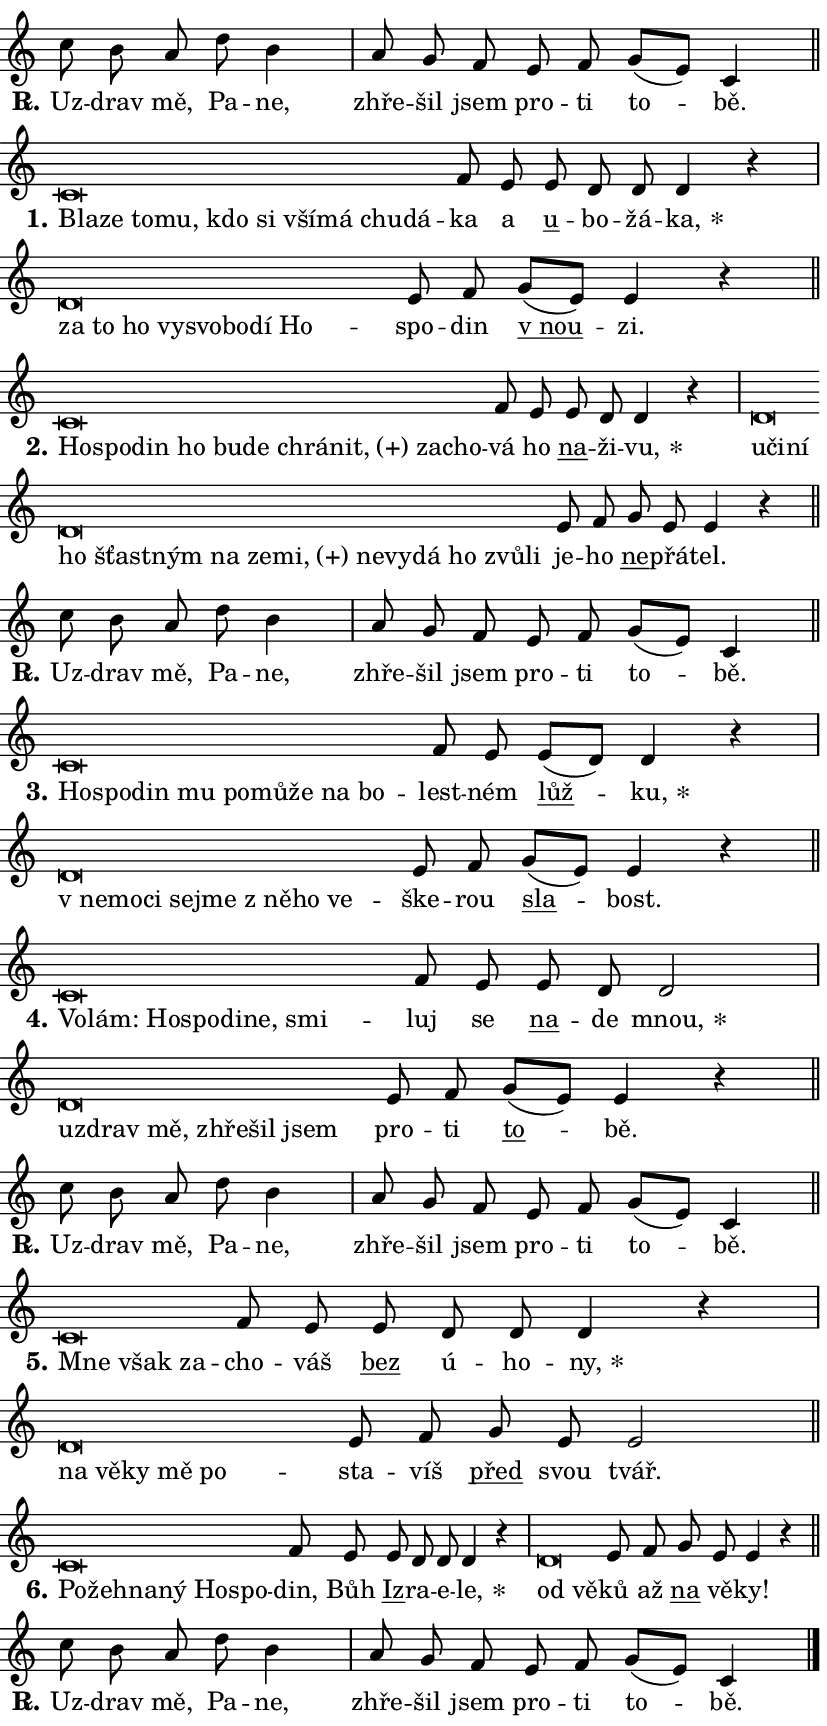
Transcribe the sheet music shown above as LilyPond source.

\version "2.24.0"
\header { tagline = "" }
\paper {
  indent = 0\cm
  top-margin = 0\cm
  right-margin = 0.13\cm % to fit lyric hyphens
  bottom-margin = 0\cm
  left-margin = 0\cm
  paper-width = 14\cm
  page-breaking = #ly:one-page-breaking
  system-system-spacing.basic-distance = #11
  score-system-spacing.basic-distance = #11
  ragged-last = ##f
}


%% Author: Thomas Morley
%% https://lists.gnu.org/archive/html/lilypond-user/2020-05/msg00002.html
#(define (line-position grob)
"Returns position of @var[grob} in current system:
   @code{'start}, if at first time-step
   @code{'end}, if at last time-step
   @code{'middle} otherwise
"
  (let* ((col (ly:item-get-column grob))
         (ln (ly:grob-object col 'left-neighbor))
         (rn (ly:grob-object col 'right-neighbor))
         (col-to-check-left (if (ly:grob? ln) ln col))
         (col-to-check-right (if (ly:grob? rn) rn col))
         (break-dir-left
           (and
             (ly:grob-property col-to-check-left 'non-musical #f)
             (ly:item-break-dir col-to-check-left)))
         (break-dir-right
           (and
             (ly:grob-property col-to-check-right 'non-musical #f)
             (ly:item-break-dir col-to-check-right))))
        (cond ((eqv? 1 break-dir-left) 'start)
              ((eqv? -1 break-dir-right) 'end)
              (else 'middle))))

#(define (tranparent-at-line-position vctor)
  (lambda (grob)
  "Relying on @code{line-position} select the relevant enry from @var{vctor}.
Used to determine transparency,"
    (case (line-position grob)
      ((end) (not (vector-ref vctor 0)))
      ((middle) (not (vector-ref vctor 1)))
      ((start) (not (vector-ref vctor 2))))))

noteHeadBreakVisibility =
#(define-music-function (break-visibility)(vector?)
"Makes @code{NoteHead}s transparent relying on @var{break-visibility}"
#{
  \override NoteHead.transparent =
    #(tranparent-at-line-position break-visibility)
#})

#(define delete-ledgers-for-transparent-note-heads
  (lambda (grob)
    "Reads whether a @code{NoteHead} is transparent.
If so this @code{NoteHead} is removed from @code{'note-heads} from
@var{grob}, which is supposed to be @code{LedgerLineSpanner}.
As a result ledgers are not printed for this @code{NoteHead}"
    (let* ((nhds-array (ly:grob-object grob 'note-heads))
           (nhds-list
             (if (ly:grob-array? nhds-array)
                 (ly:grob-array->list nhds-array)
                 '()))
           ;; Relies on the transparent-property being done before
           ;; Staff.LedgerLineSpanner.after-line-breaking is executed.
           ;; This is fragile ...
           (to-keep
             (remove
               (lambda (nhd)
                 (ly:grob-property nhd 'transparent #f))
               nhds-list)))
      ;; TODO find a better method to iterate over grob-arrays, similiar
      ;; to filter/remove etc for lists
      ;; For now rebuilt from scratch
      (set! (ly:grob-object grob 'note-heads)  '())
      (for-each
        (lambda (nhd)
          (ly:pointer-group-interface::add-grob grob 'note-heads nhd))
        to-keep))))

squashNotes = {
  \override NoteHead.X-extent = #'(-0.2 . 0.2)
  \override NoteHead.Y-extent = #'(-0.75 . 0)
  \override NoteHead.stencil =
    #(lambda (grob)
       (let ((pos (ly:grob-property grob 'staff-position)))
         (begin
           (if (< pos -7) (display "ERROR: Lower brevis then expected\n") (display ""))
           (if (<= pos -6) ly:text-interface::print ly:note-head::print))))
}
unSquashNotes = {
  \revert NoteHead.X-extent
  \revert NoteHead.Y-extent
  \revert NoteHead.stencil
}

hideNotes = \noteHeadBreakVisibility #begin-of-line-visible
unHideNotes = \noteHeadBreakVisibility #all-visible

% work-around for resetting accidentals
% https://lilypond.org/doc/v2.23/Documentation/notation/displaying-rhythms#unmetered-music
cadenzaMeasure = {
  \cadenzaOff
  \partial 1024 s1024
  \cadenzaOn
}

#(define-markup-command (accent layout props text) (markup?)
  "Underline accented syllable"
  (interpret-markup layout props
    #{\markup \override #'(offset . 4.3) \underline { #text }#}))

responsum = \markup \concat {
  "R" \hspace #-1.05 \path #0.1 #'((moveto 0 0.07) (lineto 0.9 0.8)) \hspace #0.05 "."
}

spaceSize = #0.6828661417322834 % exact space size for TeX Gyre Schola

\layout {
  \context {
    \Staff
    \remove "Time_signature_engraver"
    \override LedgerLineSpanner.after-line-breaking = #delete-ledgers-for-transparent-note-heads
  }
  \context {
    \Lyrics {
      \override LyricSpace.minimum-distance = \spaceSize
      \override LyricText.font-name = #"TeX Gyre Schola"
      \override LyricText.font-size = 1
      \override StanzaNumber.font-name = #"TeX Gyre Schola Bold"
      \override StanzaNumber.font-size = 1
    }
  }
  \context {
    \Score 
    \override NoteHead.text =
      #(lambda (grob) 
        (let ((pos (ly:grob-property grob 'staff-position)))
          #{\markup {
            \combine
              \halign #-0.55 \raise #(if (= pos -6) 0 0.5) \override #'(thickness . 2) \draw-line #'(3.2 . 0)
              \musicglyph "noteheads.sM1"
          }#}))
  }
}

% magnetic-lyrics.ily
%
%   written by
%     Jean Abou Samra <jean@abou-samra.fr>
%     Werner Lemberg <wl@gnu.org>
%
%   adapted by
%     Jiri Hon <jiri.hon@gmail.com>
%
% Version 2022-Apr-15

% https://www.mail-archive.com/lilypond-user@gnu.org/msg149350.html

#(define (Left_hyphen_pointer_engraver context)
   "Collect syllable-hyphen-syllable occurrences in lyrics and store
them in properties.  This engraver only looks to the left.  For
example, if the lyrics input is @code{foo -- bar}, it does the
following.

@itemize @bullet
@item
Set the @code{text} property of the @code{LyricHyphen} grob between
@q{foo} and @q{bar} to @code{foo}.

@item
Set the @code{left-hyphen} property of the @code{LyricText} grob with
text @q{foo} to the @code{LyricHyphen} grob between @q{foo} and
@q{bar}.
@end itemize

Use this auxiliary engraver in combination with the
@code{lyric-@/text::@/apply-@/magnetic-@/offset!} hook."
   (let ((hyphen #f)
         (text #f))
     (make-engraver
      (acknowledgers
       ((lyric-syllable-interface engraver grob source-engraver)
        (set! text grob)))
      (end-acknowledgers
       ((lyric-hyphen-interface engraver grob source-engraver)
        ;(when (not (grob::has-interface grob 'lyric-space-interface))
          (set! hyphen grob)));)
      ((stop-translation-timestep engraver)
       (when (and text hyphen)
         (ly:grob-set-object! text 'left-hyphen hyphen))
       (set! text #f)
       (set! hyphen #f)))))

#(define (lyric-text::apply-magnetic-offset! grob)
   "If the space between two syllables is less than the value in
property @code{LyricText@/.details@/.squash-threshold}, move the right
syllable to the left so that it gets concatenated with the left
syllable.

Use this function as a hook for
@code{LyricText@/.after-@/line-@/breaking} if the
@code{Left_@/hyphen_@/pointer_@/engraver} is active."
   (let ((hyphen (ly:grob-object grob 'left-hyphen #f)))
     (when hyphen
       (let ((left-text (ly:spanner-bound hyphen LEFT)))
         (when (grob::has-interface left-text 'lyric-syllable-interface)
           (let* ((common (ly:grob-common-refpoint grob left-text X))
                  (this-x-ext (ly:grob-extent grob common X))
                  (left-x-ext
                   (begin
                     ;; Trigger magnetism for left-text.
                     (ly:grob-property left-text 'after-line-breaking)
                     (ly:grob-extent left-text common X)))
                  ;; `delta` is the gap width between two syllables.
                  (delta (- (interval-start this-x-ext)
                            (interval-end left-x-ext)))
                  (details (ly:grob-property grob 'details))
                  (threshold (assoc-get 'squash-threshold details 0.2)))
             (when (< delta threshold)
               (let* (;; We have to manipulate the input text so that
                      ;; ligatures crossing syllable boundaries are not
                      ;; disabled.  For languages based on the Latin
                      ;; script this is essentially a beautification.
                      ;; However, for non-Western scripts it can be a
                      ;; necessity.
                      (lt (ly:grob-property left-text 'text))
                      (rt (ly:grob-property grob 'text))
                      (is-space (grob::has-interface hyphen 'lyric-space-interface))
                      (space (if is-space " " ""))
                      (extra-delta (if is-space spaceSize 0))
                      ;; Append new syllable.
                      (ltrt-space (if (and (string? lt) (string? rt))
                                (string-append lt space rt)
                                (make-concat-markup (list lt space rt))))
                      ;; Right-align `ltrt` to the right side.
                      (ltrt-space-markup (grob-interpret-markup
                               grob
                               (make-translate-markup
                                (cons (interval-length this-x-ext) 0)
                                (make-right-align-markup ltrt-space)))))
                 (begin
                   ;; Don't print `left-text`.
                   (ly:grob-set-property! left-text 'stencil #f)
                   ;; Set text and stencil (which holds all collected
                   ;; syllables so far) and shift it to the left.
                   (ly:grob-set-property! grob 'text ltrt-space)
                   (ly:grob-set-property! grob 'stencil ltrt-space-markup)
                   (ly:grob-translate-axis! grob (- (- delta extra-delta)) X))))))))))


#(define (lyric-hyphen::displace-bounds-first grob)
   ;; Make very sure this callback isn't triggered too early.
   (let ((left (ly:spanner-bound grob LEFT))
         (right (ly:spanner-bound grob RIGHT)))
     (ly:grob-property left 'after-line-breaking)
     (ly:grob-property right 'after-line-breaking)
     (ly:lyric-hyphen::print grob)))

squashThreshold = #0.4

\layout {
  \context {
    \Lyrics
    \consists #Left_hyphen_pointer_engraver
    \override LyricText.after-line-breaking =
      #lyric-text::apply-magnetic-offset!
    \override LyricHyphen.stencil = #lyric-hyphen::displace-bounds-first
    \override LyricText.details.squash-threshold = \squashThreshold
    \override LyricHyphen.minimum-distance = 0
    \override LyricHyphen.minimum-length = \squashThreshold
  }
}

squashText = \override LyricText.details.squash-threshold = 9999
unSquashText = \override LyricText.details.squash-threshold = \squashThreshold

leftText = \override LyricText.self-alignment-X = #LEFT
unLeftText = \revert LyricText.self-alignment-X

starOffset = #(lambda (grob) 
                (let ((x_offset (ly:self-alignment-interface::aligned-on-x-parent grob)))
                  (if (= x_offset 0) 0 (+ x_offset 1.2))))

star = #(define-music-function (syllable)(string?)
"Append star separator at the end of a syllable"
#{
  \once \override LyricText.X-offset = #starOffset
  \lyricmode { \markup {
    #syllable
    \override #'((font-name . "TeX Gyre Schola Bold")) \hspace #0.2 \lower #0.65 \larger "*"
  } }
#})

starAccent = #(define-music-function (syllable)(string?)
"Append star separator at the end of a syllable and make accent"
#{
  \once \override LyricText.X-offset = #starOffset
  \lyricmode { \markup {
    \accent #syllable
    \override #'((font-name . "TeX Gyre Schola Bold")) \hspace #0.2 \lower #0.65 \larger "*"
  } }
#})

breath = #(define-music-function (syllable)(string?)
"Append breathing indicator at the end of a syllable"
#{
  \lyricmode { \markup { #syllable "+" } }
#})

optionalBreath = #(define-music-function (syllable)(string?)
"Append optional breathing indicator at the end of a syllable"
#{
  \lyricmode { \markup { #syllable "(+)" } }
#})


\score {
    <<
        \new Voice = "melody" { \cadenzaOn \key c \major \relative { c''8 b a d b4 \cadenzaMeasure \bar "|" a8 g f \bar "" e f g[( e)] c4 \cadenzaMeasure \bar "||" \break } }
        \new Lyrics \lyricsto "melody" { \lyricmode { \set stanza = \responsum
Uz -- drav mě, Pa -- ne, zhře -- šil jsem pro -- ti to -- bě. } }
    >>
    \layout {}
}

\score {
    <<
        \new Voice = "melody" { \cadenzaOn \key c \major \relative { \squashNotes c'\breve*1/16 \hideNotes \breve*1/16 \bar "" \breve*1/16 \bar "" \breve*1/16 \bar "" \breve*1/16 \bar "" \breve*1/16 \bar "" \breve*1/16 \bar "" \breve*1/16 \bar "" \breve*1/16 \breve*1/16 \bar "" \unHideNotes \unSquashNotes f8 e \bar "" e d d d4 r \cadenzaMeasure \bar "|" \squashNotes d\breve*1/16 \hideNotes \breve*1/16 \bar "" \breve*1/16 \bar "" \breve*1/16 \bar "" \breve*1/16 \bar "" \breve*1/16 \bar "" \breve*1/16 \breve*1/16 \bar "" \unHideNotes \unSquashNotes e8 f \bar "" g[( e)] e4 r \cadenzaMeasure \bar "||" \break } }
        \new Lyrics \lyricsto "melody" { \lyricmode { \set stanza = "1."
\leftText Bla -- \squashText ze to -- mu, kdo si vší -- má chu -- dá -- \unLeftText \unSquashText ka a \markup \accent u -- bo -- žá -- \star ka, \leftText za \squashText to ho vy -- svo -- bo -- dí Ho -- \unLeftText \unSquashText spo -- din \markup \accent "v nou" -- zi. } }
    >>
    \layout {}
}

\score {
    <<
        \new Voice = "melody" { \cadenzaOn \key c \major \relative { \squashNotes c'\breve*1/16 \hideNotes \breve*1/16 \bar "" \breve*1/16 \bar "" \breve*1/16 \bar "" \breve*1/16 \bar "" \breve*1/16 \bar "" \breve*1/16 \bar "" \breve*1/16 \bar "" \breve*1/16 \breve*1/16 \bar "" \unHideNotes \unSquashNotes f8 e \bar "" e d d4 r \cadenzaMeasure \bar "|" \squashNotes d\breve*1/16 \hideNotes \breve*1/16 \bar "" \breve*1/16 \bar "" \breve*1/16 \bar "" \breve*1/16 \bar "" \breve*1/16 \bar "" \breve*1/16 \bar "" \breve*1/16 \bar "" \breve*1/16 \bar "" \breve*1/16 \bar "" \breve*1/16 \bar "" \breve*1/16 \bar "" \breve*1/16 \bar "" \breve*1/16 \breve*1/16 \bar "" \unHideNotes \unSquashNotes e8 f \bar "" g e e4 r \cadenzaMeasure \bar "||" \break } }
        \new Lyrics \lyricsto "melody" { \lyricmode { \set stanza = "2."
\leftText Ho -- \squashText spo -- din ho bu -- de chrá -- \optionalBreath nit, za -- cho -- \unLeftText \unSquashText vá ho \markup \accent na -- ži -- \star vu, \leftText u -- \squashText či -- ní ho šťast -- ným na ze -- \optionalBreath mi, ne -- vy -- dá ho zvů -- li \unLeftText \unSquashText je -- ho \markup \accent ne -- přá -- tel. } }
    >>
    \layout {}
}

\score {
    <<
        \new Voice = "melody" { \cadenzaOn \key c \major \relative { c''8 b a d b4 \cadenzaMeasure \bar "|" a8 g f \bar "" e f g[( e)] c4 \cadenzaMeasure \bar "||" \break } }
        \new Lyrics \lyricsto "melody" { \lyricmode { \set stanza = \responsum
Uz -- drav mě, Pa -- ne, zhře -- šil jsem pro -- ti to -- bě. } }
    >>
    \layout {}
}

\score {
    <<
        \new Voice = "melody" { \cadenzaOn \key c \major \relative { \squashNotes c'\breve*1/16 \hideNotes \breve*1/16 \bar "" \breve*1/16 \bar "" \breve*1/16 \bar "" \breve*1/16 \bar "" \breve*1/16 \bar "" \breve*1/16 \bar "" \breve*1/16 \breve*1/16 \bar "" \unHideNotes \unSquashNotes f8 e \bar "" e[( d)] d4 r \cadenzaMeasure \bar "|" \squashNotes d\breve*1/16 \hideNotes \breve*1/16 \bar "" \breve*1/16 \bar "" \breve*1/16 \bar "" \breve*1/16 \bar "" \breve*1/16 \bar "" \breve*1/16 \breve*1/16 \bar "" \unHideNotes \unSquashNotes e8 f \bar "" g[( e)] e4 r \cadenzaMeasure \bar "||" \break } }
        \new Lyrics \lyricsto "melody" { \lyricmode { \set stanza = "3."
\leftText Ho -- \squashText spo -- din mu po -- mů -- že na bo -- \unLeftText \unSquashText lest -- ném \markup \accent lůž -- \star ku, \leftText "v ne" -- \squashText mo -- ci sej -- me "z ně" -- ho ve -- \unLeftText \unSquashText ške -- rou \markup \accent sla -- bost. } }
    >>
    \layout {}
}

\score {
    <<
        \new Voice = "melody" { \cadenzaOn \key c \major \relative { \squashNotes c'\breve*1/16 \hideNotes \breve*1/16 \bar "" \breve*1/16 \bar "" \breve*1/16 \bar "" \breve*1/16 \bar "" \breve*1/16 \breve*1/16 \bar "" \unHideNotes \unSquashNotes f8 e \bar "" e d d2 \cadenzaMeasure \bar "|" \squashNotes d\breve*1/16 \hideNotes \breve*1/16 \bar "" \breve*1/16 \bar "" \breve*1/16 \bar "" \breve*1/16 \breve*1/16 \bar "" \unHideNotes \unSquashNotes e8 f \bar "" g[( e)] e4 r \cadenzaMeasure \bar "||" \break } }
        \new Lyrics \lyricsto "melody" { \lyricmode { \set stanza = "4."
\leftText Vo -- \squashText lám: Ho -- spo -- di -- ne, smi -- \unLeftText \unSquashText luj se \markup \accent na -- de \star mnou, \leftText uz -- \squashText drav mě, zhře -- šil jsem \unLeftText \unSquashText pro -- ti \markup \accent to -- bě. } }
    >>
    \layout {}
}

\score {
    <<
        \new Voice = "melody" { \cadenzaOn \key c \major \relative { c''8 b a d b4 \cadenzaMeasure \bar "|" a8 g f \bar "" e f g[( e)] c4 \cadenzaMeasure \bar "||" \break } }
        \new Lyrics \lyricsto "melody" { \lyricmode { \set stanza = \responsum
Uz -- drav mě, Pa -- ne, zhře -- šil jsem pro -- ti to -- bě. } }
    >>
    \layout {}
}

\score {
    <<
        \new Voice = "melody" { \cadenzaOn \key c \major \relative { \squashNotes c'\breve*1/16 \hideNotes \breve*1/16 \breve*1/16 \bar "" \unHideNotes \unSquashNotes f8 e \bar "" e d d d4 r \cadenzaMeasure \bar "|" \squashNotes d\breve*1/16 \hideNotes \breve*1/16 \bar "" \breve*1/16 \bar "" \breve*1/16 \breve*1/16 \bar "" \unHideNotes \unSquashNotes e8 f \bar "" g e e2 \cadenzaMeasure \bar "||" \break } }
        \new Lyrics \lyricsto "melody" { \lyricmode { \set stanza = "5."
\leftText Mne \squashText však za -- \unLeftText \unSquashText cho -- váš \markup \accent bez ú -- ho -- \star ny, \leftText na \squashText vě -- ky mě po -- \unLeftText \unSquashText sta -- víš \markup \accent před svou tvář. } }
    >>
    \layout {}
}

\score {
    <<
        \new Voice = "melody" { \cadenzaOn \key c \major \relative { \squashNotes c'\breve*1/16 \hideNotes \breve*1/16 \bar "" \breve*1/16 \bar "" \breve*1/16 \bar "" \breve*1/16 \breve*1/16 \bar "" \unHideNotes \unSquashNotes f8 e \bar "" e d d d4 r \cadenzaMeasure \bar "|" \squashNotes d\breve*1/16 \hideNotes \breve*1/16 \bar "" \unHideNotes \unSquashNotes e8 f \bar "" g e e4 r \cadenzaMeasure \bar "||" \break } }
        \new Lyrics \lyricsto "melody" { \lyricmode { \set stanza = "6."
\leftText Po -- \squashText žeh -- na -- ný Ho -- spo -- \unLeftText \unSquashText din, Bůh \markup \accent Iz -- ra -- e -- \star le, \leftText od \squashText vě -- \unLeftText \unSquashText ků až \markup \accent na vě -- ky! } }
    >>
    \layout {}
}

\score {
    <<
        \new Voice = "melody" { \cadenzaOn \key c \major \relative { c''8 b a d b4 \cadenzaMeasure \bar "|" a8 g f \bar "" e f g[( e)] c4 \cadenzaMeasure \bar "||" \break } \bar "|." }
        \new Lyrics \lyricsto "melody" { \lyricmode { \set stanza = \responsum
Uz -- drav mě, Pa -- ne, zhře -- šil jsem pro -- ti to -- bě. } }
    >>
    \layout {}
}
